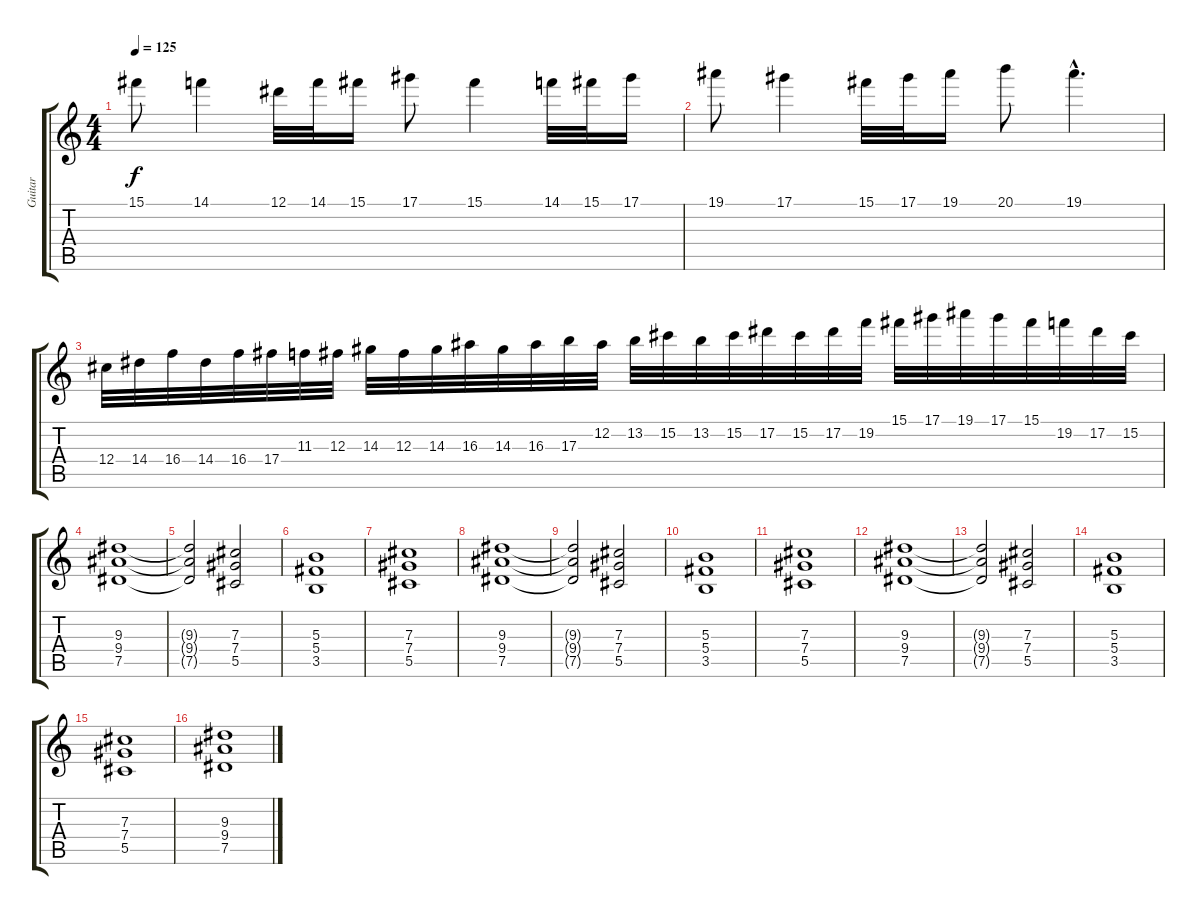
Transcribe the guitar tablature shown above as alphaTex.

\track ("Guitar" "Guitar") {instrument overdrivenguitar}
\staff {score tabs}
\tuning (Eb4 Bb3 Gb3 Db3 Ab2 Eb2) {hide}
\ts (4 4)
\tempo 125
\clef g2
\ks c
15.1.8{dy f} 14.1.4 12.1.32 14.1.32 15.1.16 17.1.8 15.1.4 14.1.32 15.1.32 17.1.16 |
19.1.8 17.1.4 15.1.32 17.1.32 19.1.16 20.1.8 19.1{hac}.4{d} |
12.4.32 14.4.32 16.4.32 14.4.32 16.4.32 17.4.32 11.3.32 12.3.32 14.3.32 12.3.32 14.3.32 16.3.32 14.3.32 16.3.32 17.3.32 12.2.32 13.2.32 15.2.32 13.2.32 15.2.32 17.2.32 15.2.32 17.2.32 19.2.32 15.1.32 17.1.32 19.1.32 17.1.32 15.1.32 19.2.32 17.2.32 15.2.32 |
(9.3 9.4 7.5).1 |
(9.3{t} 9.4{t} 7.5{t}).2 (7.3 7.4 5.5).2 |
(5.3 5.4 3.5).1 |
(7.3 7.4 5.5).1 |
(9.3 9.4 7.5).1 |
(9.3{t} 9.4{t} 7.5{t}).2 (7.3 7.4 5.5).2 |
(5.3 5.4 3.5).1 |
(7.3 7.4 5.5).1 |
(9.3 9.4 7.5).1 |
(9.3{t} 9.4{t} 7.5{t}).2 (7.3 7.4 5.5).2 |
(5.3 5.4 3.5).1 |
(7.3 7.4 5.5).1 |
(9.3 9.4 7.5).1
